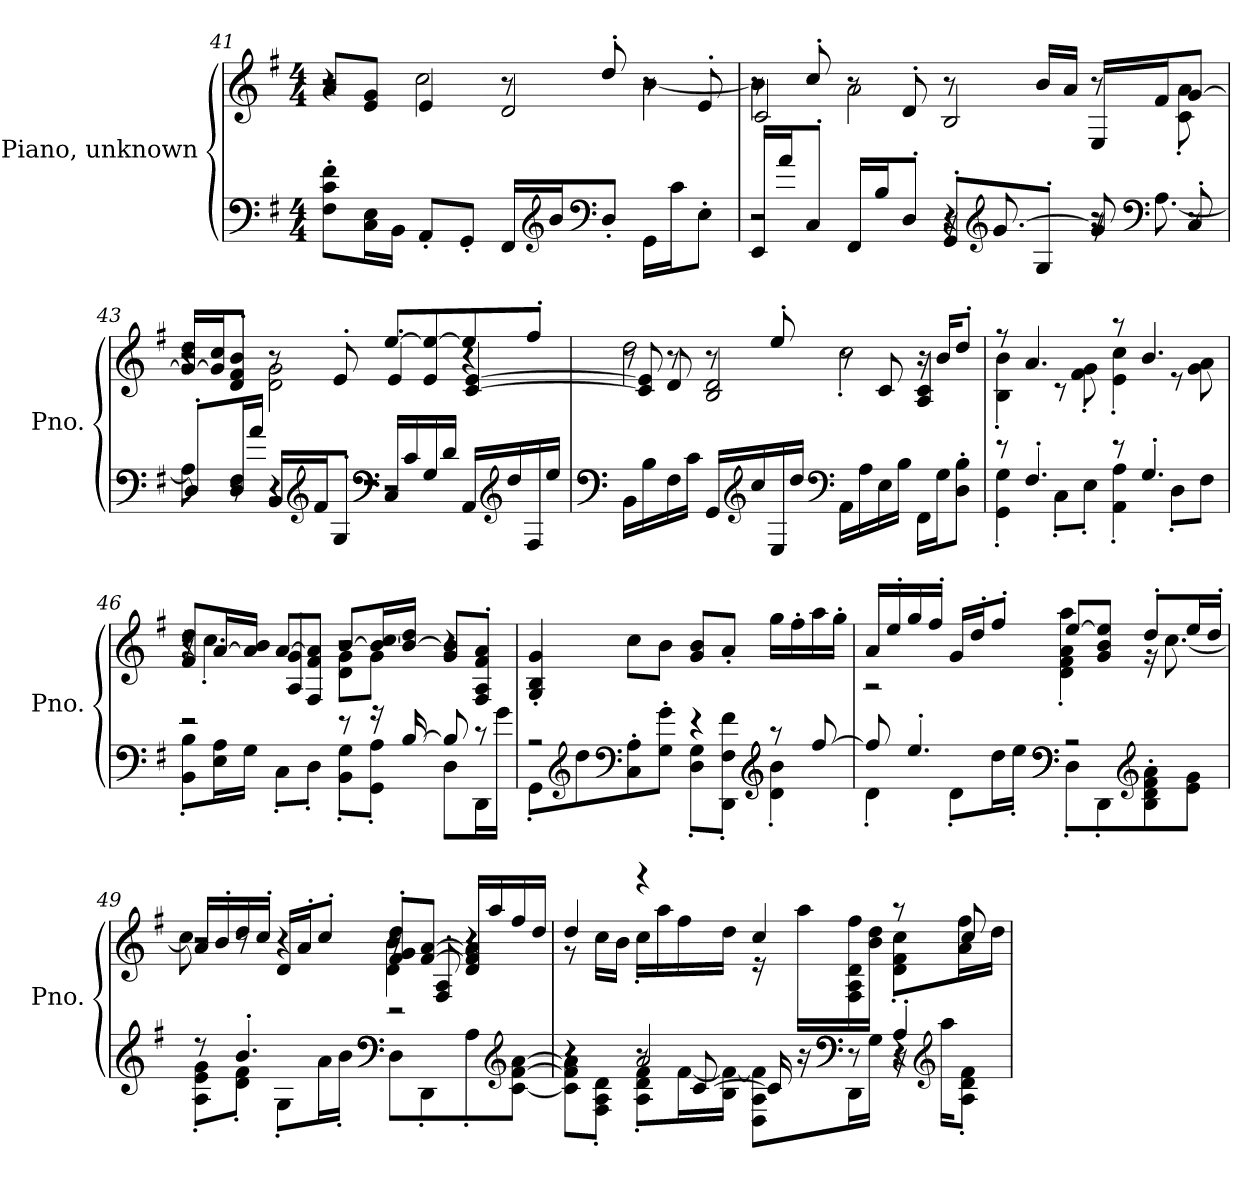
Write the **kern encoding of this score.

**kern	**kern
*part1	*part1
*staff2	*staff1
*I"Piano, unknown	*
*I'Pno.	*
!!LO:PB:g=z
*clefF4	*clefG2
*k[f#]	*k[f#]
*M4/4	*M4/4
=41	=41
*	*^
*	*	*^
8F#\' 8c\' 8f#\'L	8a/L	4r	2r
16C\ 16E\L	8e/ 8g/J	.	.
16BB\JJ	.	.	.
8AA'/L	4e/	2cc\	.
8GG'/J	.	.	.
16FF#/LL	8r	.	2d/
*clefG2	*	*	*
16b/J	.	.	.
*clefF4	*	*	*
8D'/J	8dd'/	.	.
16GG\LL	8r	[4b\	.
16c\J	.	.	.
8E'\J	8e'/	.	.
=42	=42	=42	=42
*^	*	*	*
*	*^	*	*	*
2r	2r	16EE/LL	8r	4b\]	2c/
.	.	16a/J	.	.	.
.	.	8C'/J	8cc'/	.	.
.	.	16FF#/LL	8r	2a\	.
.	.	16B/J	.	.	.
.	.	8D'/J	8d'/	.	.
16r	4r	8GG'/L	8r	.	2B/
*clefG2	*	*	*	*	*
[8.g/	.	.	.	.	.
.	.	8G'/J	16b/LL	.	.
.	.	.	16a/JJ	.	.
8g/]	16r	8r	16E/LL	8r	.
*clefF4	*	*	*	*	*
.	[8.A\	.	16f#/J	.	.
8r	.	8C'/	[8g/J	8c\' 8a\'	.
!!LO:LB:g=z	!!	!!
=43	=43	=43	=43	=43	=43
1r	8A\]	8D'/L	16g/_ 16dd/LL	4r	2r
.	.	.	16g/] 16cc/J	.	.
.	8r	16D/ 16F#/L	8d/' 8f#/' 8b/'J	.	.
.	.	16a/JJ	.	.	.
.	4r	16BB/LL	8r	2d\ 2g\	.
*clefG2	*	*	*	*	*
.	.	16f#/J	.	.	.
.	.	8G'/J	8e'/	.	.
*clefF4	*	*	*	*	*
.	2r	16C/LL	[8ee/L	.	4e'/
.	.	16c/	.	.	.
.	.	16G/	8e/ 8ee/_	.	.
.	.	16d/JJ	.	.	.
.	.	16AA/LL	8ee/]	4r	[4c/ [4e/
*clefG2	*	*	*	*	*
.	.	16dd/	.	.	.
.	.	16F#/	8ff#'/J	.	.
.	.	16ee/JJ	.	.	.
*v	*v	*v	*	*	*
=44	=44	=44	=44
*clefF4	*	*	*
16BB\LL	8r	2dd\	8c/] 8e/]
16B\	.	.	.
16F#\	8d/	.	8r
16c\JJ	.	.	.
16GG/LL	8r	.	2B/ 2d/
*clefG2	*	*	*
16cc/	.	.	.
16E/	8ee'/	.	.
16dd/JJ	.	.	.
*clefF4	*	*	*
16AA\LL	8r	2cc'\	.
16A\	.	.	.
16E\	8c/	.	.
16B\JJ	.	.	.
16FF#\LL	16r	.	4A/ 4c/
16G\J	16b/KL	.	.
8D\' 8B\'J	8dd'/J	.	.
*	*	*v	*v
!!LO:LB:g=z
=45	=45	=45
*^	*	*
8r	4GG\' 4G\'	8r	4B\' 4b\'
4.F#'/	.	4.a/	.
.	8C'\L	.	8r
.	8E'\J	.	8f#\' 8g\'
8r	4AA\' 4A\'	8r	4e\' 4cc\'
4.G'/	.	4.b/	.
.	8D'\L	.	8r
.	8F#\J	.	8g\ 8a\
=46	=46	=46	=46
*	*	*	*^
2r	8BB\' 8B\'L	8f#/ 8dd/L	8r	4r
.	16E\ 16A\L	[16a/L	4.cc'\	.
.	16G\JJ	16a/] 16b/JJ	.	.
.	8C'\L	[8a/L	.	4A/' 4g/'
.	8D'\J	8F#/ 8f#/ 8a/]J	.	.
8r	8BB\' 8G\'L	[8b/L	8d\ 8g\L	2r
16r	8GG\' 8A\'J	16b/_ 16cc/L	8g\J	.
[16B/	.	16b/_ 16dd/JJ	.	.
8B/]	8D\L	8g/ 8b/]L	4r	.
8r	16DD\L	8F#/' 8A/' 8f#/' 8a/'J	.	.
.	16g\JJ	.	.	.
*	*	*v	*v	*v
=47	=47	=47
2r	8GG'\L	4G/' 4B/' 4g/'
*clefG2	*	*
.	8dd\	.
*clefF4	*	*
.	8C\' 8A\'	8cc\L
.	8G\' 8g\'J	8b\J
4r	8D\' 8G\'L	8g/ 8b/L
.	8DD\' 8F#\' 8f#\'J	8a'/J
*clefG2	*	*
8r	4d\' 4b\'	16gg\LL
.	.	16ff#'\
[8ff#/	.	16aa\
.	.	16gg'\JJ
!!LO:LB:g=z
=48	=48	=48
*	*	*^
8ff#/]	4d'\	16a/LL	2r
.	.	16ee'/	.
4.ee'/	.	16gg/	.
.	.	16ff#'/JJ	.
.	8d'\L	16g/LL	.
.	.	16dd'/J	.
.	16dd\L	8ff#'/J	.
.	16ee'\JJ	.	.
*clefF4	*	*	*
2r	8D'\L	[8ee/L	4d\' 4f#\' 4a\' 4aa\'
.	8DD'\	8g/ 8b/ 8ee/]J	.
*clefG2	*	*	*
.	8B\' 8d\' 8f#\' 8a\'	8dd'/L	16r
.	.	.	[8.cc\
.	8e\ 8g\J	16ee/L	.
.	.	16dd'/JJ	.
=49	=49	=49	=49
*	*	*	*^
8r	8A\' 8e\' 8g\'L	16a/LL	8cc\]	2r
.	.	16b'/	.	.
4.b'/	8d\' 8f#\'J	16dd/	8r	.
.	.	16cc'/JJ	.	.
.	8G'\L	16d/LL	4r	.
.	.	16a'/J	.	.
.	16a\L	8cc'/J	.	.
.	16b'\JJ	.	.	.
*clefF4	*	*	*	*
2r	8D\L	8f#/' 8g/' 8dd/'L	4d\ 4b\	8r
.	8DD'\	[8f#/ [8a/J	.	8F#/' 8A/'
.	8A'\	16d/ 16f#/] 16a/]LL	4r	4r
.	.	16aa/	.	.
*clefG2	*	*	*	*
.	[8c\ [8f#\ [8a\J	16ff#/	.	.
.	.	16dd/JJ	.	.
*	*	*	*v	*v
!!LO:LB:g=z
=50	=50	=50	=50
*	*^	*	*
4r	8c\] 8f#\] 8a\]L	4r	4dd/	8r
.	8F#\' 8A\' 8d\'J	.	.	16cc\LL
.	.	.	.	16b\JJ
2a/	8A\' 8d\' 8f#\'L	8r	4r	16cc'\LL
.	.	.	.	16aa\
.	[16f#\L	[8c/	.	16ff#\
.	16B\ 16f#\_JJ	.	.	16dd\JJ
.	8D\ 8A\ 8f#\]L	16c/]	4cc/	16r
.	.	16r	.	16aa\LL
*clefF4	*	*	*	*
.	16DD\L	8r	.	16F#\ 16A\ 16d\ 16ff#\
.	16G\JJ	.	.	16b\ 16dd\JJ
4r	16r	4A'/	8r	8d\' 8f#\' 8cc\'L
*clefG2	*	*	*	*
.	16aa\KL	.	.	.
.	8A\' 8d\' 8f#\'J	.	8cc/	16a\ 16ff#\L
.	.	.	.	16dd\JJ
*v	*v	*v	*	*
*	*v	*v
=	=
*-	*-
